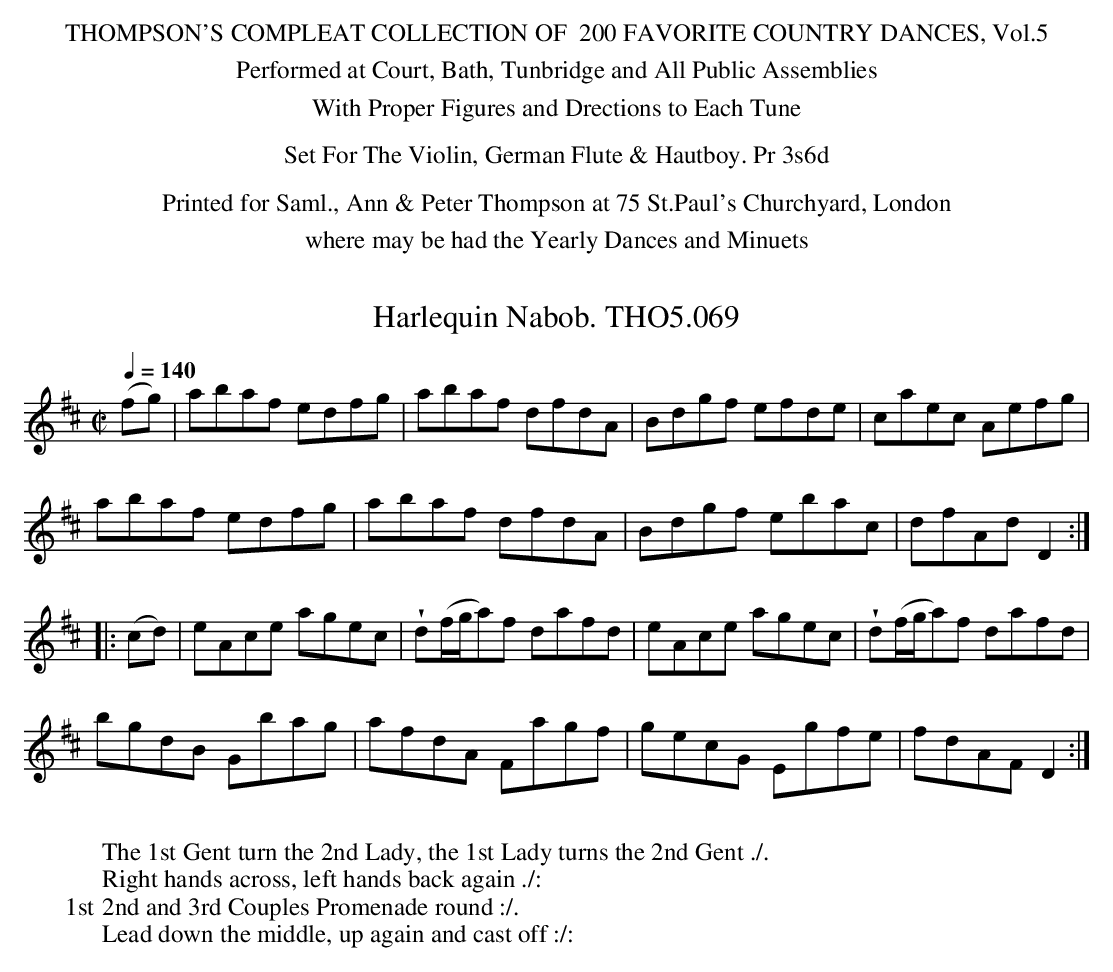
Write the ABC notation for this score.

X:1
T:Harlequin Nabob. THO5.069
M:C|
L:1/8
Q:1/4=140
K:D
(fg)|abaf edfg|abaf dfdA|Bdgf efde|caec Aefg|
abaf edfg|abaf dfdA|Bdgf ebac|dfAd D2:|
|:(cd)|eAce agec|!wedge!d(f/g/a)f dafd|eAce agec|!wedge!d(f/g/a)f dafd|
bgdB Gbag|afdA Fagf|gecG Egfe|fdAF D2:|
W:
W:The 1st Gent turn the 2nd Lady, the 1st Lady turns the 2nd Gent ./.
W:Right hands across, left hands back again ./:
W:1st 2nd and 3rd Couples Promenade round :/.
W:Lead down the middle, up again and cast off :/:
